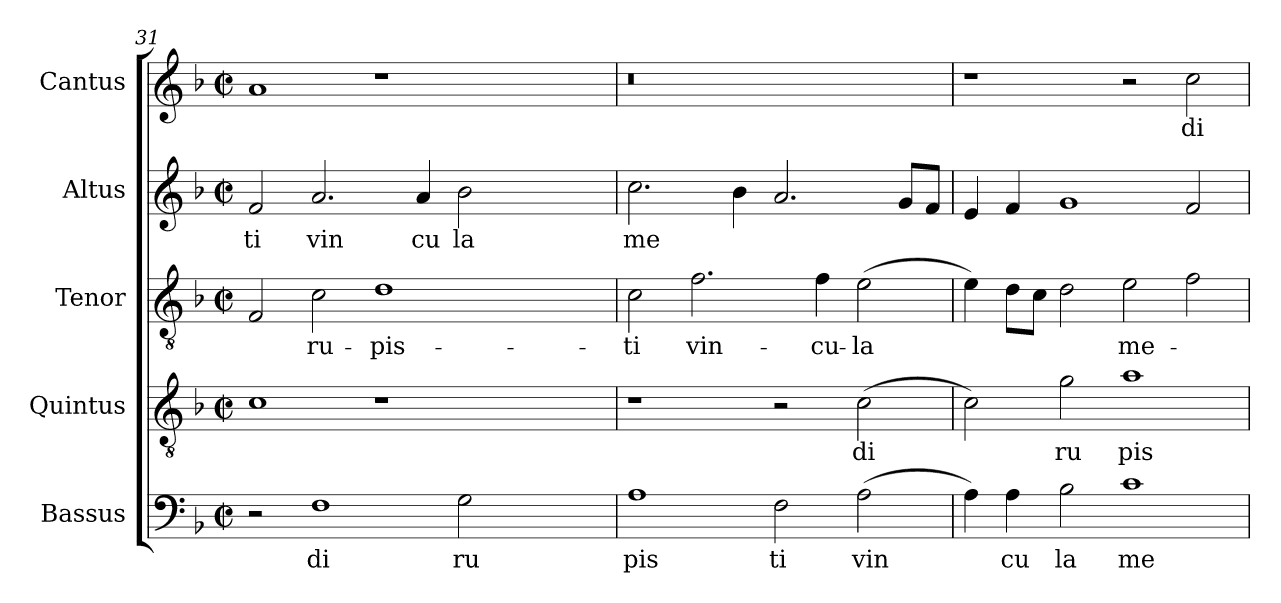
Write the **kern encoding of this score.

**kern	**text	**kern	**text	**kern	**text	**kern	**text	**kern	**text
*part5	*part5	*part4	*part4	*part3	*part3	*part2	*part2	*part1	*part1
*staff5	*staff5	*staff4	*staff4	*staff3	*staff3	*staff2	*staff2	*staff1	*staff1
*I"Bassus	*	*I"Quintus	*	*I"Tenor	*	*I"Altus	*	*I"Cantus	*
!!LO:LB:g=z
*clefF4	*	*clefGv2	*	*clefGv2	*	*clefG2	*	*clefG2	*
*k[b-]	*	*k[b-]	*	*k[b-]	*	*k[b-]	*	*k[b-]	*
*F:	*	*F:	*	*F:	*	*F:	*	*F:	*
*M2/2	*	*M2/2	*	*M2/2	*	*M2/2	*	*M2/2	*
*met(c|)	*	*met(c|)	*	*met(c|)	*	*met(c|)	*	*met(c|)	*
=31	=31	=31	=31	=31	=31	=31	=31	=31	=31
!	!	!	!	!	!	!	!LO:LY:b:cj	!	!
2r	.	1c	.	2F/	.	2f/	-ti	1a	.
!	!LO:LY:b:cj	!	!	!	!LO:LY:b:cj	!	!LO:LY:b:cj	!	!
1F	di	.	.	2c\	ru-	2.a/	vin	.	.
!	!	!LO:N:vis=1	!	!	!LO:LY:b:cj	!	!	!LO:N:vis=1	!
.	.	0r	.	1d	-pis-	.	.	0r	.
!	!	!	!	!	!	!	!LO:LY:b:cj	!	!
.	.	.	.	.	.	4a/	cu	.	.
!	!LO:LY:b:cj	!	!	!	!	!	!LO:LY:b:cj	!	!
2G\	ru	.	.	.	.	2b-\	la	.	.
1ryy	.	.	.	1ryy	.	1ryy	.	.	.
=32	=32	=32	=32	=32	=32	=32	=32	=32	=32
!	!LO:LY:b:cj	!	!	!	!LO:LY:b:cj	!	!LO:LY:b	!	!
1A	pis	1r	.	2c\	-ti	2.cc\	me	0r	.
!	!	!	!	!	!LO:LY:b:cj	!	!	!	!
.	.	.	.	2.f\	vin-	.	.	.	.
.	.	.	.	.	.	4b-\	.	.	.
!	!LO:LY:b:cj	!	!	!	!	!	!	!	!
2F\	ti	2r	.	.	.	2.a/	.	.	.
!	!	!	!	!	!LO:LY:b:cj	!	!	!	!
.	.	.	.	4f\	-cu-	.	.	.	.
!	!LO:LY:b	!	!LO:LY:b:cj	!	!LO:LY:b:cj	!	!	!	!
(>2A\	vin	(>2c\	di	(>2e\	-la	.	.	.	.
.	.	.	.	.	.	8g/L	.	.	.
.	.	.	.	.	.	8f/J	.	.	.
=33	=33	=33	=33	=33	=33	=33	=33	=33	=33
4A\)	.	2c\)	.	4e\)	.	4e/	.	1r	.
!	!LO:LY:b:cj	!	!	!	!	!	!	!	!
4A\	cu	.	.	8d\L	.	4f/	.	.	.
.	.	.	.	8c\J	.	.	.	.	.
!	!LO:LY:b:cj	!	!LO:LY:b:cj	!	!	!	!	!	!
2B-\	la	2g\	ru	2d\	.	1g	.	.	.
!	!LO:LY:b:cj	!	!LO:LY:b:cj	!	!LO:LY:b	!	!	!	!
1c	me	1a	pis	2e\	me-	.	.	2r	.
!	!	!	!	!	!	!	!	!	!LO:LY:b:cj
.	.	.	.	2f\	.	2f/	.	2cc\	di
=	=	=	=	=	=	=	=	=	=
*-	*-	*-	*-	*-	*-	*-	*-	*-	*-
